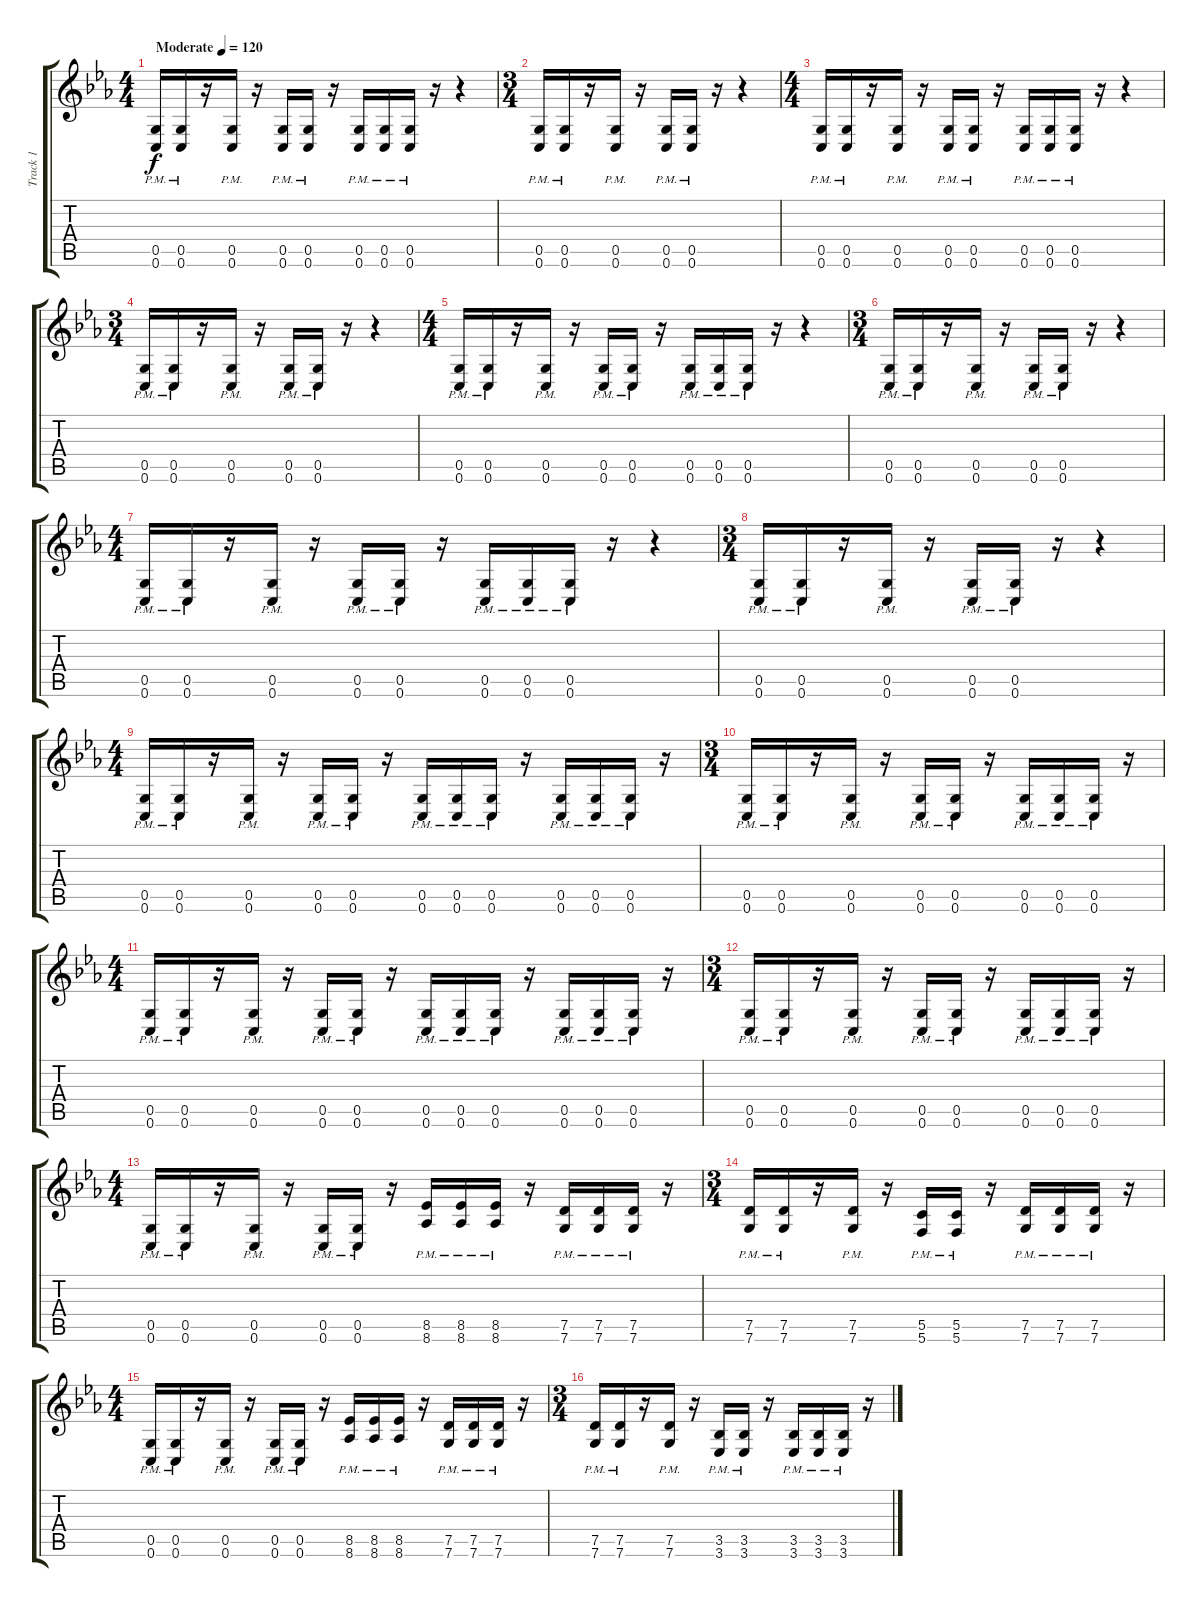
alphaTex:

\track ("Track 1" "Track 1") {instrument distortionguitar}
\staff {score tabs}
\tuning (D4 A3 F3 C3 G2 C2) {hide}
\ts (4 4)
\tempo (120 "Moderate")
\clef g2
\ks eb
(0.5{pm} 0.6{pm}).16{dy f instrument distortionguitar} (0.5{pm} 0.6{pm}).16 r.16 (0.5{pm} 0.6{pm}).16 r.16 (0.5{pm} 0.6{pm}).16 (0.5{pm} 0.6{pm}).16 r.16 (0.5{pm} 0.6{pm}).16 (0.5{pm} 0.6{pm}).16 (0.5{pm} 0.6{pm}).16 r.16 r.4 |
\ts (3 4)
(0.5{pm} 0.6{pm}).16 (0.5{pm} 0.6{pm}).16 r.16 (0.5{pm} 0.6{pm}).16 r.16 (0.5{pm} 0.6{pm}).16 (0.5{pm} 0.6{pm}).16 r.16 r.4 |
\ts (4 4)
(0.5{pm} 0.6{pm}).16 (0.5{pm} 0.6{pm}).16 r.16 (0.5{pm} 0.6{pm}).16 r.16 (0.5{pm} 0.6{pm}).16 (0.5{pm} 0.6{pm}).16 r.16 (0.5{pm} 0.6{pm}).16 (0.5{pm} 0.6{pm}).16 (0.5{pm} 0.6{pm}).16 r.16 r.4 |
\ts (3 4)
(0.5{pm} 0.6{pm}).16 (0.5{pm} 0.6{pm}).16 r.16 (0.5{pm} 0.6{pm}).16 r.16 (0.5{pm} 0.6{pm}).16 (0.5{pm} 0.6{pm}).16 r.16 r.4 |
\ts (4 4)
(0.5{pm} 0.6{pm}).16 (0.5{pm} 0.6{pm}).16 r.16 (0.5{pm} 0.6{pm}).16 r.16 (0.5{pm} 0.6{pm}).16 (0.5{pm} 0.6{pm}).16 r.16 (0.5{pm} 0.6{pm}).16 (0.5{pm} 0.6{pm}).16 (0.5{pm} 0.6{pm}).16 r.16 r.4 |
\ts (3 4)
(0.5{pm} 0.6{pm}).16 (0.5{pm} 0.6{pm}).16 r.16 (0.5{pm} 0.6{pm}).16 r.16 (0.5{pm} 0.6{pm}).16 (0.5{pm} 0.6{pm}).16 r.16 r.4 |
\ts (4 4)
(0.5{pm} 0.6{pm}).16 (0.5{pm} 0.6{pm}).16 r.16 (0.5{pm} 0.6{pm}).16 r.16 (0.5{pm} 0.6{pm}).16 (0.5{pm} 0.6{pm}).16 r.16 (0.5{pm} 0.6{pm}).16 (0.5{pm} 0.6{pm}).16 (0.5{pm} 0.6{pm}).16 r.16 r.4 |
\ts (3 4)
(0.5{pm} 0.6{pm}).16 (0.5{pm} 0.6{pm}).16 r.16 (0.5{pm} 0.6{pm}).16 r.16 (0.5{pm} 0.6{pm}).16 (0.5{pm} 0.6{pm}).16 r.16 r.4 |
\ts (4 4)
(0.5{pm} 0.6{pm}).16 (0.5{pm} 0.6{pm}).16 r.16 (0.5{pm} 0.6{pm}).16 r.16 (0.5{pm} 0.6{pm}).16 (0.5{pm} 0.6{pm}).16 r.16 (0.5{pm} 0.6{pm}).16 (0.5{pm} 0.6{pm}).16 (0.5{pm} 0.6{pm}).16 r.16 (0.5{pm} 0.6{pm}).16 (0.5{pm} 0.6{pm}).16 (0.5{pm} 0.6{pm}).16 r.16 |
\ts (3 4)
(0.5{pm} 0.6{pm}).16 (0.5{pm} 0.6{pm}).16 r.16 (0.5{pm} 0.6{pm}).16 r.16 (0.5{pm} 0.6{pm}).16 (0.5{pm} 0.6{pm}).16 r.16 (0.5{pm} 0.6{pm}).16 (0.5{pm} 0.6{pm}).16 (0.5{pm} 0.6{pm}).16 r.16 |
\ts (4 4)
(0.5{pm} 0.6{pm}).16 (0.5{pm} 0.6{pm}).16 r.16 (0.5{pm} 0.6{pm}).16 r.16 (0.5{pm} 0.6{pm}).16 (0.5{pm} 0.6{pm}).16 r.16 (0.5{pm} 0.6{pm}).16 (0.5{pm} 0.6{pm}).16 (0.5{pm} 0.6{pm}).16 r.16 (0.5{pm} 0.6{pm}).16 (0.5{pm} 0.6{pm}).16 (0.5{pm} 0.6{pm}).16 r.16 |
\ts (3 4)
(0.5{pm} 0.6{pm}).16 (0.5{pm} 0.6{pm}).16 r.16 (0.5{pm} 0.6{pm}).16 r.16 (0.5{pm} 0.6{pm}).16 (0.5{pm} 0.6{pm}).16 r.16 (0.5{pm} 0.6{pm}).16 (0.5{pm} 0.6{pm}).16 (0.5{pm} 0.6{pm}).16 r.16 |
\ts (4 4)
(0.5{pm} 0.6{pm}).16 (0.5{pm} 0.6{pm}).16 r.16 (0.5{pm} 0.6{pm}).16 r.16 (0.5{pm} 0.6{pm}).16 (0.5{pm} 0.6{pm}).16 r.16 (8.5{pm} 8.6{pm}).16 (8.5{pm} 8.6{pm}).16 (8.5{pm} 8.6{pm}).16 r.16 (7.5{pm} 7.6{pm}).16 (7.5{pm} 7.6{pm}).16 (7.5{pm} 7.6{pm}).16 r.16 |
\ts (3 4)
(7.5{pm} 7.6{pm}).16 (7.5{pm} 7.6{pm}).16 r.16 (7.5{pm} 7.6{pm}).16 r.16 (5.5{pm} 5.6{pm}).16 (5.5{pm} 5.6{pm}).16 r.16 (7.5{pm} 7.6{pm}).16 (7.5{pm} 7.6{pm}).16 (7.5{pm} 7.6{pm}).16 r.16 |
\ts (4 4)
(0.5{pm} 0.6{pm}).16 (0.5{pm} 0.6{pm}).16 r.16 (0.5{pm} 0.6{pm}).16 r.16 (0.5{pm} 0.6{pm}).16 (0.5{pm} 0.6{pm}).16 r.16 (8.5{pm} 8.6{pm}).16 (8.5{pm} 8.6{pm}).16 (8.5{pm} 8.6{pm}).16 r.16 (7.5{pm} 7.6{pm}).16 (7.5{pm} 7.6{pm}).16 (7.5{pm} 7.6{pm}).16 r.16 |
\ts (3 4)
(7.5{pm} 7.6{pm}).16 (7.5{pm} 7.6{pm}).16 r.16 (7.5{pm} 7.6{pm}).16 r.16 (3.5{pm} 3.6{pm}).16 (3.5{pm} 3.6{pm}).16 r.16 (3.5{pm} 3.6{pm}).16 (3.5{pm} 3.6{pm}).16 (3.5{pm} 3.6{pm}).16 r.16
